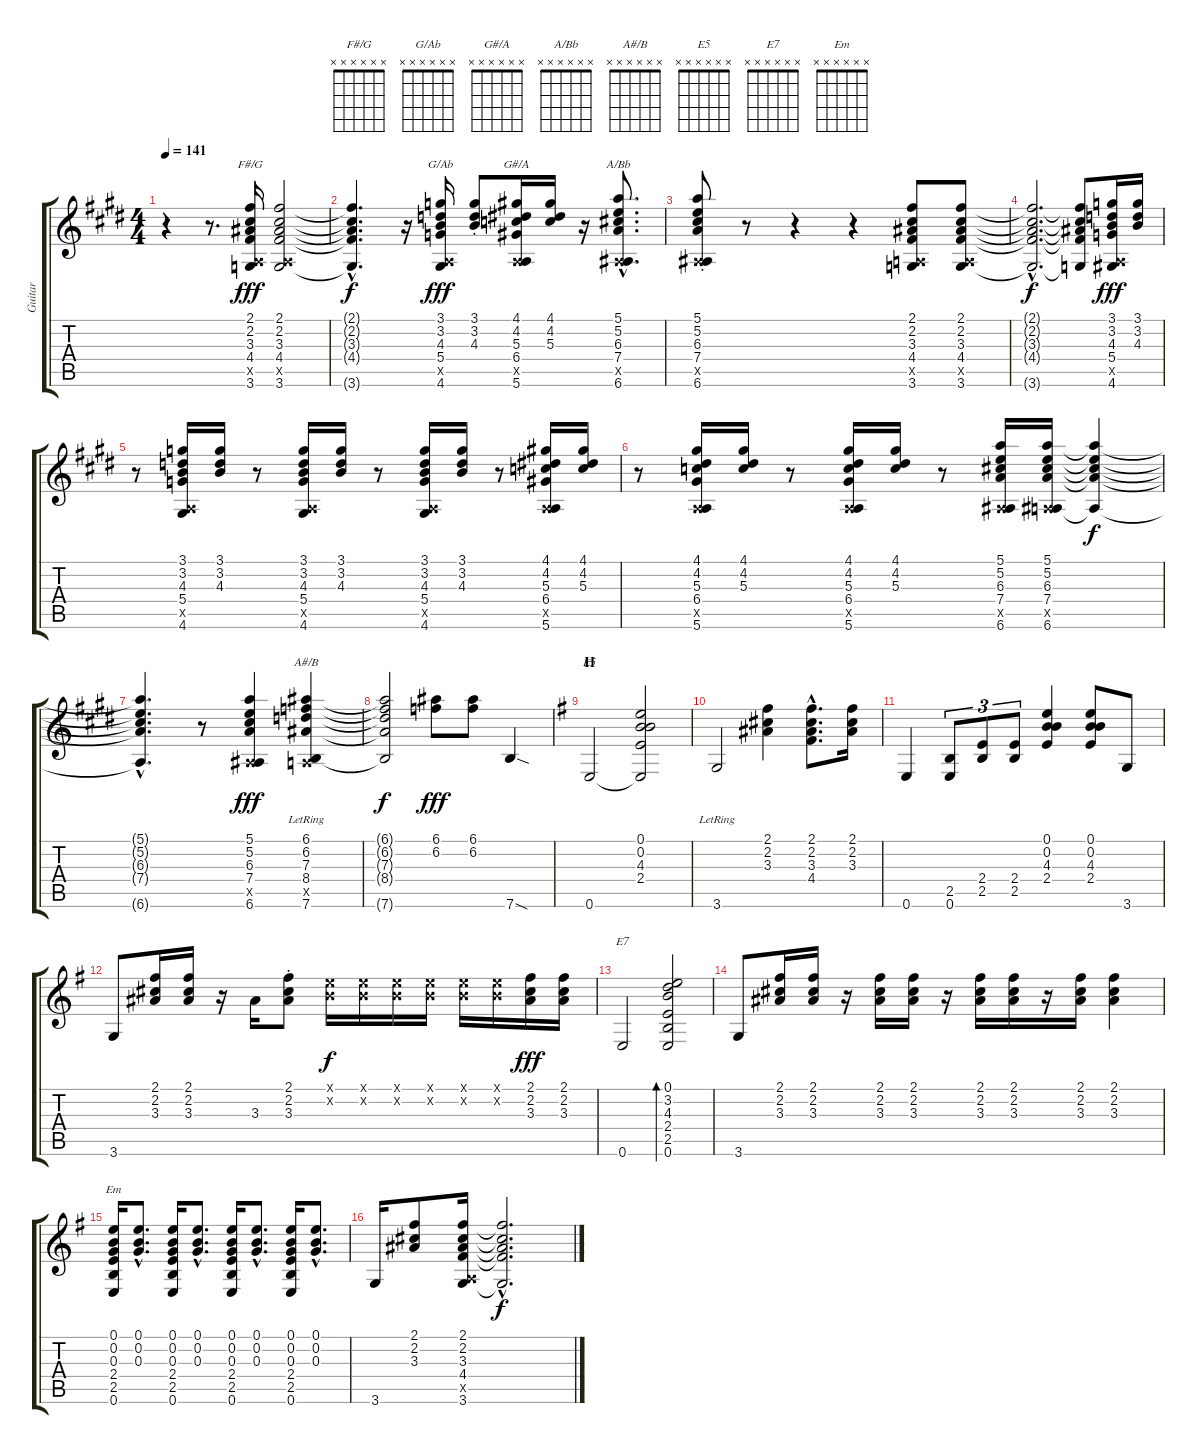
\track ("Guitar" "Guitar") {instrument electricguitarmuted}
\staff {score tabs}
\tuning (E4 B3 G3 D3 A2 E2) {hide}
\chord ("F#/G" x x x x x x)
\chord ("G/Ab" x x x x x x)
\chord ("G#/A" x x x x x x)
\chord ("A/Bb" x x x x x x)
\chord ("A#/B" x x x x x x)
\chord ("E5" x x x x x x)
\chord ("E7" x x x x x x)
\chord ("Em" x x x x x x)
\ts (4 4)
\tempo 141
\clef g2
\ks e
r.4{dy fff} r.8{d} (2.1 2.2 3.3 4.4 0.5{x} 3.6).16{ch "F#/G"} (2.1 2.2 3.3 4.4 0.5{x} 3.6).2 |
(2.1{hac t} 2.2{hac t} 3.3{hac t} 4.4{hac t} 3.6{hac t}).4{d dy f} r.16 (3.1 3.2 4.3 5.4 0.5{x} 4.6).16{ch "G/Ab" dy fff} (3.1{st} 3.2{st} 4.3{st}).8 (4.1 4.2 5.3 6.4 0.5{x} 5.6).16{ch "G#/A"} (4.1 4.2 5.3).16 r.16 (5.1{hac} 5.2{hac} 6.3{hac} 7.4{hac} 0.5{hac x} 6.6{hac}).8{d ch "A/Bb"} |
(5.1{st} 5.2{st} 6.3{st} 7.4{st} 0.5{x} 6.6{st}).8 r.8 r.4 r.4 (2.1 2.2 3.3 4.4 0.5{x} 3.6).8 (2.1 2.2 3.3 4.4 0.5{x} 3.6).8 |
(2.1{hac t} 2.2{hac t} 3.3{hac t} 4.4{hac t} 3.6{hac t}).2{d dy f} (2.1{t} 2.2{t} 3.3{t} 4.4{t} 3.6{t}).8 (3.1 3.2 4.3 5.4 0.5{x} 4.6).16{dy fff} (3.1 3.2 4.3).16 |
r.8 (3.1 3.2 4.3 5.4 0.5{x} 4.6).16 (3.1 3.2 4.3).16 r.8 (3.1 3.2 4.3 5.4 0.5{x} 4.6).16 (3.1 3.2 4.3).16 r.8 (3.1 3.2 4.3 5.4 0.5{x} 4.6).16 (3.1 3.2 4.3).16 r.8 (4.1 4.2 5.3 6.4 0.5{x} 5.6).16 (4.1 4.2 5.3).16 |
r.8 (4.1 4.2 5.3 6.4 0.5{x} 5.6).16 (4.1 4.2 5.3).16 r.8 (4.1 4.2 5.3 6.4 0.5{x} 5.6).16 (4.1 4.2 5.3).16 r.8 (5.1 5.2 6.3 7.4 0.5{x} 6.6).16 (5.1 5.2 6.3 7.4 0.5{x} 6.6).16 (5.1{t} 5.2{t} 6.3{t} 7.4{t} 6.6{t}).4{dy f} |
(5.1{hac t} 5.2{hac t} 6.3{hac t} 7.4{hac t} 6.6{hac t}).4{d} r.8 (5.1 5.2 6.3 7.4 0.5{x} 6.6).4{dy fff} (6.1 6.2 7.3{lr} 8.4{lr} 0.5{x} 7.6{lr}).4{ch "A#/B"} |
(6.1{t} 6.2{t} 7.3{t} 8.4{t} 7.6{t}).2{dy f} (6.1 6.2).8{dy fff} (6.1 6.2).8 7.6{sod}.4 |
\section ("" "H")
\ks g
0.6.2{ch "E5"} (0.1 0.2 4.3 2.4 0.6{t}).2 |
3.6{lr}.2 (2.1 2.2 3.3).4 (2.1{hac} 2.2{hac} 3.3{hac} 4.4{hac}).8{d} (2.1 2.2 3.3).16 |
0.6.4 (2.5 0.6).8{tu (3 2)} (2.4 2.5).8{tu (3 2)} (2.4 2.5).8{tu (3 2)} (0.1 0.2 4.3 2.4).4 (0.1 0.2 4.3 2.4).8 3.6.8 |
3.6.8 (2.1 2.2 3.3).16 (2.1 2.2 3.3).16 r.16 3.3.16 (2.1{st} 2.2{st} 3.3{st}).8 (0.1{x} 0.2{x}).16{dy f} (0.1{x} 0.2{x}).16 (0.1{x} 0.2{x}).16 (0.1{x} 0.2{x}).16 (0.1{x} 0.2{x}).16 (0.1{x} 0.2{x}).16 (2.1 2.2 3.3).16{dy fff} (2.1 2.2 3.3).16 |
0.6.2{ch "E7"} (0.1 3.2 4.3 2.4 2.5 0.6).2{bd 240} |
3.6.8 (2.1 2.2 3.3).16 (2.1 2.2 3.3).16 r.16 (2.1 2.2 3.3).16 (2.1 2.2 3.3).16 r.16 (2.1 2.2 3.3).16 (2.1 2.2 3.3).16 r.16 (2.1 2.2 3.3).16 (2.1 2.2 3.3).4 |
(0.1 0.2 0.3 2.4 2.5 0.6).16{ch "Em"} (0.1{hac} 0.2{hac} 0.3{hac}).8{d} (0.1 0.2 0.3 2.4 2.5 0.6).16 (0.1{hac} 0.2{hac} 0.3{hac}).8{d} (0.1 0.2 0.3 2.4 2.5 0.6).16 (0.1{hac} 0.2{hac} 0.3{hac}).8{d} (0.1 0.2 0.3 2.4 2.5 0.6).16 (0.1{hac} 0.2{hac} 0.3{hac}).8{d} |
3.6.16 (2.1 2.2 3.3).8 (2.1 2.2 3.3 4.4 0.5{x} 3.6).16 (2.1{hac t} 2.2{hac t} 3.3{hac t} 4.4{hac t} 3.6{hac t}).2{d dy f}
